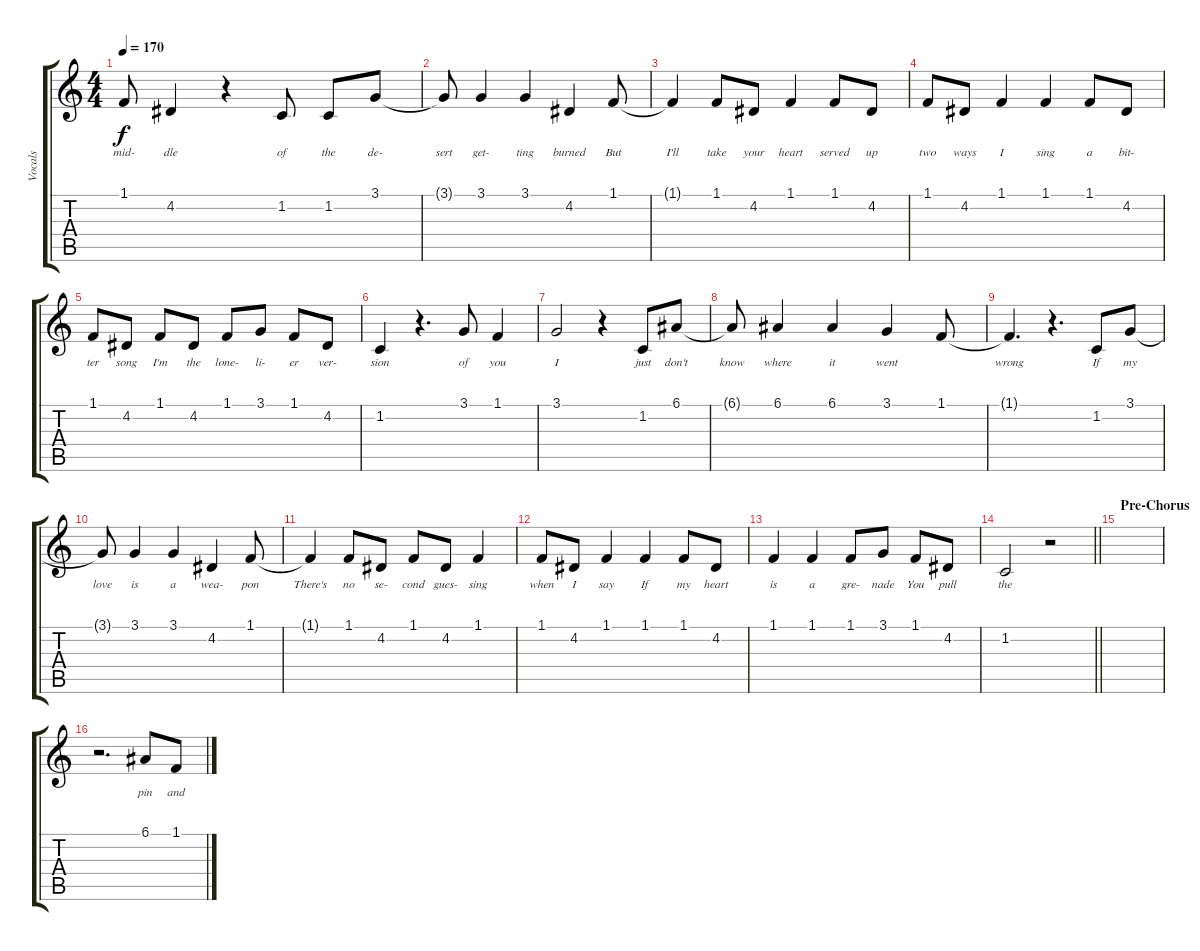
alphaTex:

\track ("Vocals" "Vocals") {instrument bassoon}
\staff {score tabs}
\tuning (E4 B3 G3 D3 A2 E2) {hide}
\ts (4 4)
\tempo 170
\clef g2
\ks c
1.1{t}.8{lyrics (0 "mid-") lyrics (1 "") lyrics (2 "") lyrics (3 "") lyrics (4 "") dy f} 4.2.4{lyrics (0 "dle") lyrics (1 "") lyrics (2 "") lyrics (3 "") lyrics (4 "")} r.4 1.2.8{lyrics (0 "of") lyrics (1 "") lyrics (2 "") lyrics (3 "") lyrics (4 "")} 1.2.8{lyrics (0 "the") lyrics (1 "") lyrics (2 "") lyrics (3 "") lyrics (4 "")} 3.1.8{lyrics (0 "de-") lyrics (1 "") lyrics (2 "") lyrics (3 "") lyrics (4 "")} |
3.1{t}.8{lyrics (0 "sert") lyrics (1 "") lyrics (2 "") lyrics (3 "") lyrics (4 "")} 3.1.4{lyrics (0 "get-") lyrics (1 "") lyrics (2 "") lyrics (3 "") lyrics (4 "")} 3.1.4{lyrics (0 "ting") lyrics (1 "") lyrics (2 "") lyrics (3 "") lyrics (4 "")} 4.2.4{lyrics (0 "burned") lyrics (1 "") lyrics (2 "") lyrics (3 "") lyrics (4 "")} 1.1.8{lyrics (0 "But") lyrics (1 "") lyrics (2 "") lyrics (3 "") lyrics (4 "")} |
1.1{t}.4{lyrics (0 "I'll") lyrics (1 "") lyrics (2 "") lyrics (3 "") lyrics (4 "")} 1.1.8{lyrics (0 "take") lyrics (1 "") lyrics (2 "") lyrics (3 "") lyrics (4 "")} 4.2.8{lyrics (0 "your") lyrics (1 "") lyrics (2 "") lyrics (3 "") lyrics (4 "")} 1.1.4{lyrics (0 "heart") lyrics (1 "") lyrics (2 "") lyrics (3 "") lyrics (4 "")} 1.1.8{lyrics (0 "served") lyrics (1 "") lyrics (2 "") lyrics (3 "") lyrics (4 "")} 4.2.8{lyrics (0 "up") lyrics (1 "") lyrics (2 "") lyrics (3 "") lyrics (4 "")} |
1.1.8{lyrics (0 "two") lyrics (1 "") lyrics (2 "") lyrics (3 "") lyrics (4 "")} 4.2.8{lyrics (0 "ways") lyrics (1 "") lyrics (2 "") lyrics (3 "") lyrics (4 "")} 1.1.4{lyrics (0 "I") lyrics (1 "") lyrics (2 "") lyrics (3 "") lyrics (4 "")} 1.1.4{lyrics (0 "sing") lyrics (1 "") lyrics (2 "") lyrics (3 "") lyrics (4 "")} 1.1.8{lyrics (0 "a") lyrics (1 "") lyrics (2 "") lyrics (3 "") lyrics (4 "")} 4.2.8{lyrics (0 "bit-") lyrics (1 "") lyrics (2 "") lyrics (3 "") lyrics (4 "")} |
1.1.8{lyrics (0 "ter") lyrics (1 "") lyrics (2 "") lyrics (3 "") lyrics (4 "")} 4.2.8{lyrics (0 "song") lyrics (1 "") lyrics (2 "") lyrics (3 "") lyrics (4 "")} 1.1.8{lyrics (0 "I'm") lyrics (1 "") lyrics (2 "") lyrics (3 "") lyrics (4 "")} 4.2.8{lyrics (0 "the") lyrics (1 "") lyrics (2 "") lyrics (3 "") lyrics (4 "")} 1.1.8{lyrics (0 "lone-") lyrics (1 "") lyrics (2 "") lyrics (3 "") lyrics (4 "")} 3.1.8{lyrics (0 "li-") lyrics (1 "") lyrics (2 "") lyrics (3 "") lyrics (4 "")} 1.1.8{lyrics (0 "er") lyrics (1 "") lyrics (2 "") lyrics (3 "") lyrics (4 "")} 4.2.8{lyrics (0 "ver-") lyrics (1 "") lyrics (2 "") lyrics (3 "") lyrics (4 "")} |
1.2.4{lyrics (0 "sion") lyrics (1 "") lyrics (2 "") lyrics (3 "") lyrics (4 "")} r.4{d} 3.1.8{lyrics (0 "of") lyrics (1 "") lyrics (2 "") lyrics (3 "") lyrics (4 "")} 1.1.4{lyrics (0 "you") lyrics (1 "") lyrics (2 "") lyrics (3 "") lyrics (4 "")} |
3.1.2{lyrics (0 "I") lyrics (1 "") lyrics (2 "") lyrics (3 "") lyrics (4 "")} r.4 1.2.8{lyrics (0 "just") lyrics (1 "") lyrics (2 "") lyrics (3 "") lyrics (4 "")} 6.1.8{lyrics (0 "don't") lyrics (1 "") lyrics (2 "") lyrics (3 "") lyrics (4 "")} |
6.1{t}.8{lyrics (0 "know") lyrics (1 "") lyrics (2 "") lyrics (3 "") lyrics (4 "")} 6.1.4{lyrics (0 "where") lyrics (1 "") lyrics (2 "") lyrics (3 "") lyrics (4 "")} 6.1.4{lyrics (0 "it") lyrics (1 "") lyrics (2 "") lyrics (3 "") lyrics (4 "")} 3.1.4{lyrics (0 "went") lyrics (1 "") lyrics (2 "") lyrics (3 "") lyrics (4 "")} 1.1.8{lyrics (0 "") lyrics (1 "") lyrics (2 "") lyrics (3 "") lyrics (4 "")} |
1.1{t}.4{d lyrics (0 "wrong") lyrics (1 "") lyrics (2 "") lyrics (3 "") lyrics (4 "")} r.4{d} 1.2.8{lyrics (0 "If") lyrics (1 "") lyrics (2 "") lyrics (3 "") lyrics (4 "")} 3.1.8{lyrics (0 "my") lyrics (1 "") lyrics (2 "") lyrics (3 "") lyrics (4 "")} |
3.1{t}.8{lyrics (0 "love") lyrics (1 "") lyrics (2 "") lyrics (3 "") lyrics (4 "")} 3.1.4{lyrics (0 "is") lyrics (1 "") lyrics (2 "") lyrics (3 "") lyrics (4 "")} 3.1.4{lyrics (0 "a") lyrics (1 "") lyrics (2 "") lyrics (3 "") lyrics (4 "")} 4.2.4{lyrics (0 "wea-") lyrics (1 "") lyrics (2 "") lyrics (3 "") lyrics (4 "")} 1.1.8{lyrics (0 "pon") lyrics (1 "") lyrics (2 "") lyrics (3 "") lyrics (4 "")} |
1.1{t}.4{lyrics (0 "There's") lyrics (1 "") lyrics (2 "") lyrics (3 "") lyrics (4 "")} 1.1.8{lyrics (0 "no") lyrics (1 "") lyrics (2 "") lyrics (3 "") lyrics (4 "")} 4.2.8{lyrics (0 "se-") lyrics (1 "") lyrics (2 "") lyrics (3 "") lyrics (4 "")} 1.1.8{lyrics (0 "cond") lyrics (1 "") lyrics (2 "") lyrics (3 "") lyrics (4 "")} 4.2.8{lyrics (0 "gues-") lyrics (1 "") lyrics (2 "") lyrics (3 "") lyrics (4 "")} 1.1.4{lyrics (0 "sing") lyrics (1 "") lyrics (2 "") lyrics (3 "") lyrics (4 "")} |
1.1.8{lyrics (0 "when") lyrics (1 "") lyrics (2 "") lyrics (3 "") lyrics (4 "")} 4.2.8{lyrics (0 "I") lyrics (1 "") lyrics (2 "") lyrics (3 "") lyrics (4 "")} 1.1.4{lyrics (0 "say") lyrics (1 "") lyrics (2 "") lyrics (3 "") lyrics (4 "")} 1.1.4{lyrics (0 "If") lyrics (1 "") lyrics (2 "") lyrics (3 "") lyrics (4 "")} 1.1.8{lyrics (0 "my") lyrics (1 "") lyrics (2 "") lyrics (3 "") lyrics (4 "")} 4.2.8{lyrics (0 "heart") lyrics (1 "") lyrics (2 "") lyrics (3 "") lyrics (4 "")} |
1.1.4{lyrics (0 "is") lyrics (1 "") lyrics (2 "") lyrics (3 "") lyrics (4 "")} 1.1.4{lyrics (0 "a") lyrics (1 "") lyrics (2 "") lyrics (3 "") lyrics (4 "")} 1.1.8{lyrics (0 "gre-") lyrics (1 "") lyrics (2 "") lyrics (3 "") lyrics (4 "")} 3.1.8{lyrics (0 "nade") lyrics (1 "") lyrics (2 "") lyrics (3 "") lyrics (4 "")} 1.1.8{lyrics (0 "You") lyrics (1 "") lyrics (2 "") lyrics (3 "") lyrics (4 "")} 4.2.8{lyrics (0 "pull") lyrics (1 "") lyrics (2 "") lyrics (3 "") lyrics (4 "")} |
\barLineRight lightlight
1.2.2{lyrics (0 "the") lyrics (1 "") lyrics (2 "") lyrics (3 "") lyrics (4 "")} r.2 |
\section ("" "Pre-Chorus")
|
r.2{d} 6.1.8{lyrics (0 "pin") lyrics (1 "") lyrics (2 "") lyrics (3 "") lyrics (4 "")} 1.1.8{lyrics (0 "and") lyrics (1 "") lyrics (2 "") lyrics (3 "") lyrics (4 "")}
